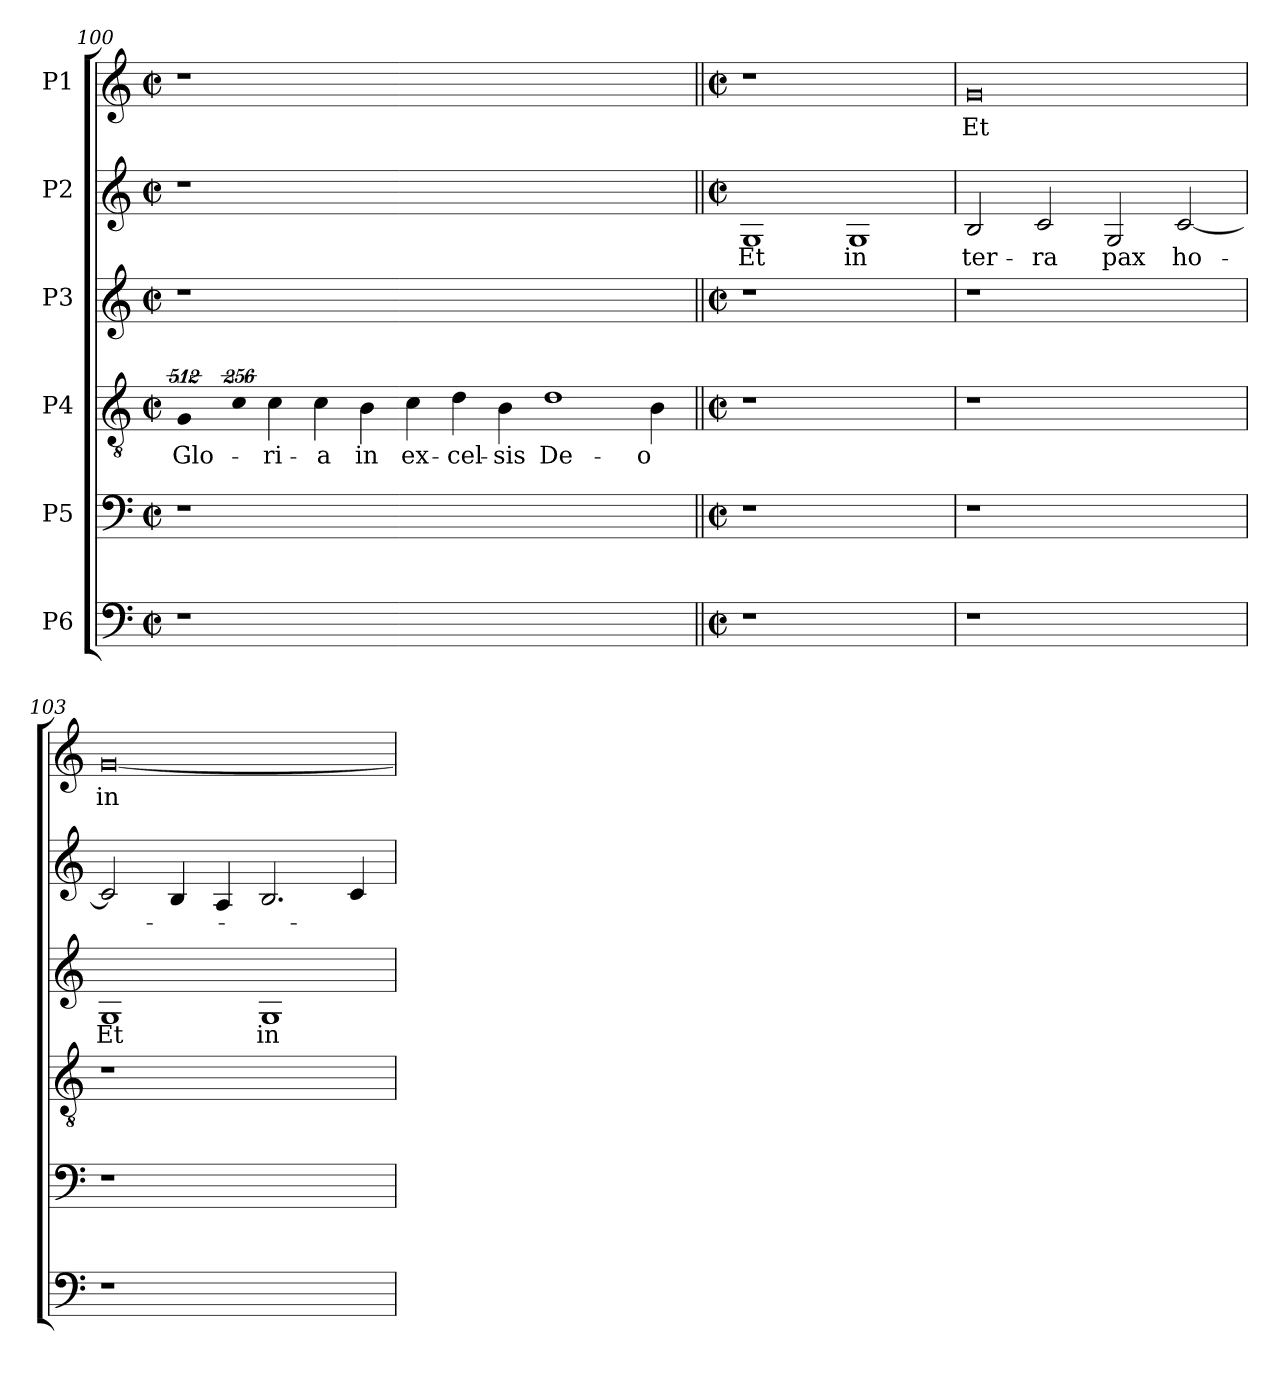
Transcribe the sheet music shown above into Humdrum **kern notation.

**kern	**kern	**kern	**text	**kern	**text	**kern	**text	**kern	**text
*part6	*part5	*part4	*part4	*part3	*part3	*part2	*part2	*part1	*part1
*staff6	*staff5	*staff4	*staff4	*staff3	*staff3	*staff2	*staff2	*staff1	*staff1
*I"P6	*I"P5	*I"P4	*	*I"P3	*	*I"P2	*	*I"P1	*
!!LO:LB:g=z
*clefF4	*clefF4	*clefGv2	*	*clefG2	*	*clefG2	*	*clefG2	*
*	*	*ITrd7c12	*	*	*	*	*	*	*
*k[]	*k[]	*k[]	*	*k[]	*	*k[]	*	*k[]	*
*C:	*C:	*C:	*	*C:	*	*C:	*	*C:	*
*M2/2	*M2/2	*M2/2	*	*M2/2	*	*M2/2	*	*M2/2	*
*met(c|)	*met(c|)	*met(c|)	*	*met(c|)	*	*met(c|)	*	*met(c|)	*
=100	=100	=100	=100	=100	=100	=100	=100	=100	=100
!LO:N:vis=1	!LO:N:vis=1	!LO:N:vis=2	!	!	!	!	!	!	!
!	!	!	!LO:LY:b:color=#000000	!LO:N:vis=1	!	!LO:N:vis=1	!	!LO:N:vis=1	!
1r	1r	1024%341GGi/	Glo-	1r	.	1r	.	1r	.
!	!	!LO:N:vis=4	!	!	!	!	!	!	!
.	.	1024%171Ci\	.	.	.	.	.	.	.
!	!	!	!LO:LY:b:color=#000000	!	!	!	!	!	!
.	.	4Ci\	-ri-	.	.	.	.	.	.
!	!	!	!LO:LY:b:color=#000000	!	!	!	!	!	!
.	.	4Ci\	-a	.	.	.	.	.	.
!	!	!	!LO:LY:b:color=#000000	!	!	!	!	!	!
0ryy	0ryy	4BBi\	in	0ryy	.	0ryy	.	0ryy	.
!	!	!	!LO:LY:b:color=#000000	!	!	!	!	!	!
.	.	4Ci\	ex-	.	.	.	.	.	.
!	!	!	!LO:LY:b:color=#000000	!	!	!	!	!	!
.	.	4Di\	-cel-	.	.	.	.	.	.
!	!	!	!LO:LY:b:color=#000000	!	!	!	!	!	!
.	.	4BBi\	-sis	.	.	.	.	.	.
!	!	!	!LO:LY:b:color=#000000	!	!	!	!	!	!
.	.	1Di	De-	.	.	.	.	.	.
!	!	!	!LO:LY:b:color=#000000	!	!	!	!	!	!
4ryy	4ryy	4BBi\	-o	4ryy	.	4ryy	.	4ryy	.
=101||	=101||	=101||	=101||	=101||	=101||	=101||	=101||	=101||	=101||
*M2/2	*M2/2	*M2/2	*	*M2/2	*	*M2/2	*	*M2/2	*
*met(c|)	*met(c|)	*met(c|)	*	*met(c|)	*	*met(c|)	*	*met(c|)	*
!LO:N:vis=1	!LO:N:vis=1	!LO:N:vis=1	!	!LO:N:vis=1	!	!	!	!	!
!	!	!	!	!	!	!	!LO:LY:b:color=#000000	!LO:N:vis=1	!
1r	1r	1r	.	1r	.	1Gi	Et	1r	.
!	!	!	!	!	!	!	!LO:LY:b:color=#000000	!	!
1ryy	1ryy	1ryy	.	1ryy	.	1Gi	in	1ryy	.
=102	=102	=102	=102	=102	=102	=102	=102	=102	=102
!LO:N:vis=1	!LO:N:vis=1	!LO:N:vis=1	!	!LO:N:vis=1	!	!	!	!	!
!	!	!	!	!	!	!	!LO:LY:b:color=#000000	!	!
!	!	!	!	!	!	!	!	!	!LO:LY:b:color=#000000
1r	1r	1r	.	1r	.	2Bi/	ter-	0gi	Et
!	!	!	!	!	!	!	!LO:LY:b:color=#000000	!	!
.	.	.	.	.	.	2ci/	-ra	.	.
!	!	!	!	!	!	!	!LO:LY:b:color=#000000	!	!
1ryy	1ryy	1ryy	.	1ryy	.	2Gi/	pax	.	.
!	!	!	!	!	!	!	!LO:LY:b:color=#000000	!	!
.	.	.	.	.	.	[2ci/	ho-	.	.
=103	=103	=103	=103	=103	=103	=103	=103	=103	=103
!LO:N:vis=1	!LO:N:vis=1	!LO:N:vis=1	!	!	!	!	!	!	!
!	!	!	!	!	!LO:LY:b:color=#000000	!	!	!	!
!	!	!	!	!	!	!	!	!	!LO:LY:b:color=#000000
1r	1r	1r	.	1Gi	Et	2ci/]	.	[0gi	in
.	.	.	.	.	.	4Bi/	.	.	.
.	.	.	.	.	.	4Ai/	.	.	.
!	!	!	!	!	!LO:LY:b:color=#000000	!	!	!	!
1ryy	1ryy	1ryy	.	1Gi	in	2.Bi/	.	.	.
.	.	.	.	.	.	4ci/	.	.	.
=	=	=	=	=	=	=	=	=	=
*-	*-	*-	*-	*-	*-	*-	*-	*-	*-
